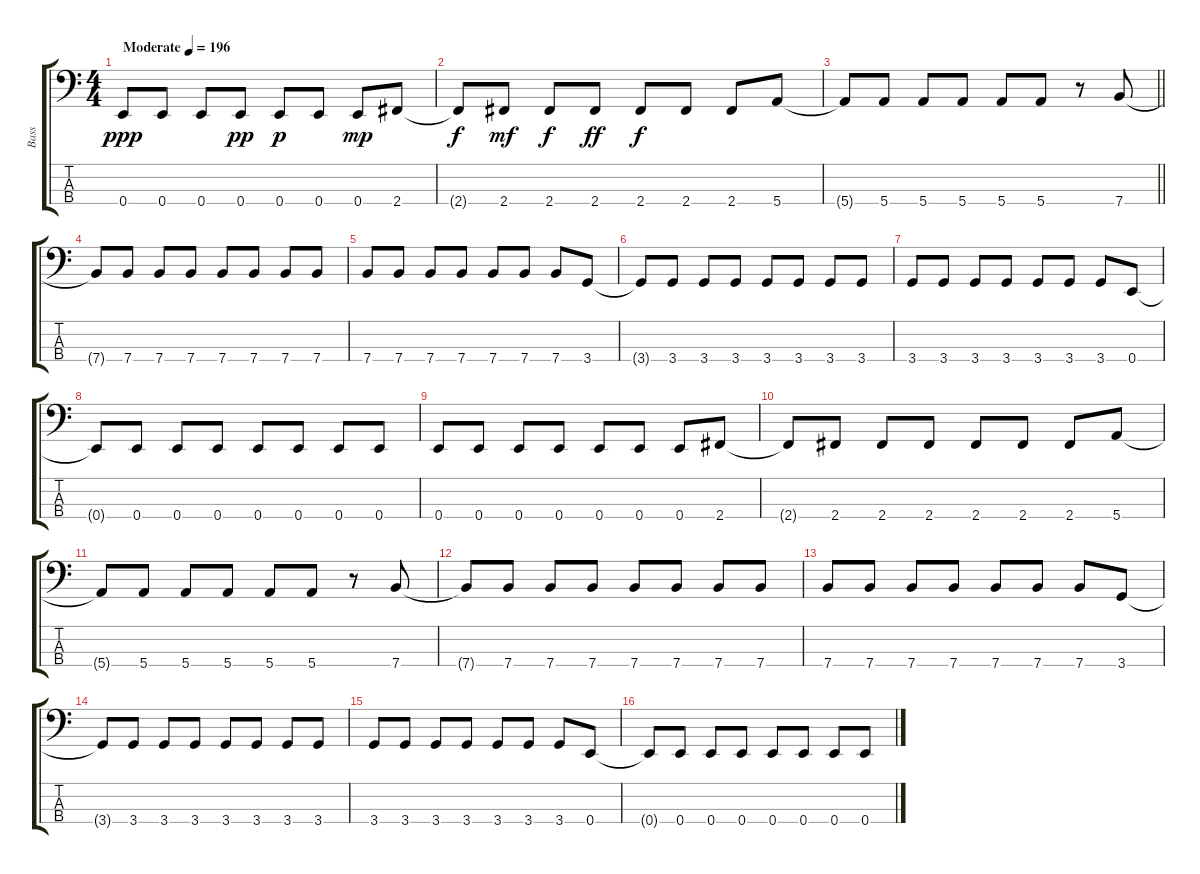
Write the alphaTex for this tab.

\track ("Bass" "Bass") {instrument electricbassfinger}
\staff {score tabs}
\tuning (G2 D2 A1 E1) {hide}
\ts (4 4)
\tempo (196 "Moderate")
\clef f4
\ks c
0.4.8{dy ppp instrument electricbassfinger} 0.4.8 0.4.8 0.4.8{dy pp} 0.4.8{dy p} 0.4.8 0.4.8{dy mp} 2.4.8 |
2.4{t}.8{dy f} 2.4.8{dy mf} 2.4.8{dy f} 2.4.8{dy ff} 2.4.8{dy f} 2.4.8 2.4.8 5.4.8 |
\barLineRight lightlight
5.4{t}.8 5.4.8 5.4.8 5.4.8 5.4.8 5.4.8 r.8 7.4.8 |
7.4{t}.8 7.4.8 7.4.8 7.4.8 7.4.8 7.4.8 7.4.8 7.4.8 |
7.4.8 7.4.8 7.4.8 7.4.8 7.4.8 7.4.8 7.4.8 3.4.8 |
3.4{t}.8 3.4.8 3.4.8 3.4.8 3.4.8 3.4.8 3.4.8 3.4.8 |
3.4.8 3.4.8 3.4.8 3.4.8 3.4.8 3.4.8 3.4.8 0.4.8 |
0.4{t}.8 0.4.8 0.4.8 0.4.8 0.4.8 0.4.8 0.4.8 0.4.8 |
0.4.8 0.4.8 0.4.8 0.4.8 0.4.8 0.4.8 0.4.8 2.4.8 |
2.4{t}.8 2.4.8 2.4.8 2.4.8 2.4.8 2.4.8 2.4.8 5.4.8 |
5.4{t}.8 5.4.8 5.4.8 5.4.8 5.4.8 5.4.8 r.8 7.4.8 |
7.4{t}.8 7.4.8 7.4.8 7.4.8 7.4.8 7.4.8 7.4.8 7.4.8 |
7.4.8 7.4.8 7.4.8 7.4.8 7.4.8 7.4.8 7.4.8 3.4.8 |
3.4{t}.8 3.4.8 3.4.8 3.4.8 3.4.8 3.4.8 3.4.8 3.4.8 |
3.4.8 3.4.8 3.4.8 3.4.8 3.4.8 3.4.8 3.4.8 0.4.8 |
0.4{t}.8 0.4.8 0.4.8 0.4.8 0.4.8 0.4.8 0.4.8 0.4.8
